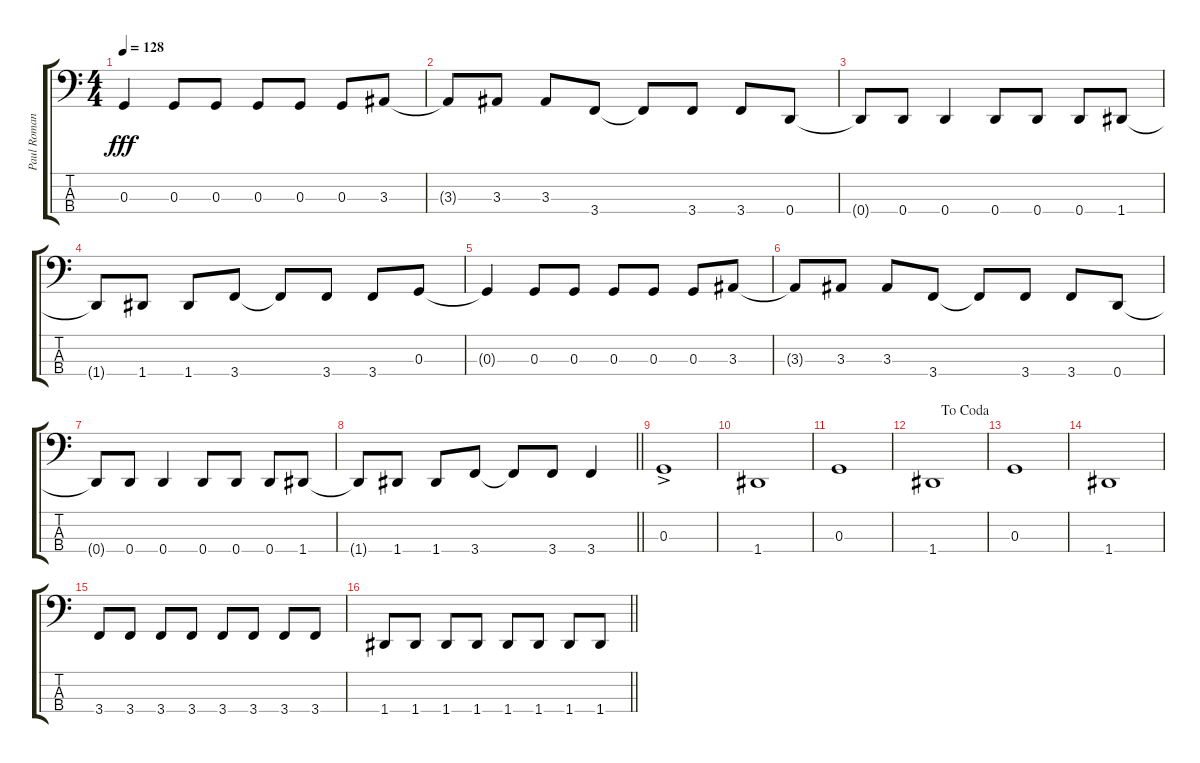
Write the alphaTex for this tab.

\track ("Paul Romanko" "Paul Roman") {instrument electricbasspick}
\staff {score tabs}
\tuning (F2 C2 G1 D1) {hide}
\ts (4 4)
\tempo 128
\clef f4
\ks c
0.3{t}.4{dy fff} 0.3.8 0.3.8 0.3.8 0.3.8 0.3.8 3.3.8 |
3.3{t}.8 3.3.8 3.3.8 3.4.8 3.4{t}.8 3.4.8 3.4.8 0.4.8 |
0.4{t}.8 0.4.8 0.4.4 0.4.8 0.4.8 0.4.8 1.4.8 |
1.4{t}.8 1.4.8 1.4.8 3.4.8 3.4{t}.8 3.4.8 3.4.8 0.3.8 |
0.3{t}.4 0.3.8 0.3.8 0.3.8 0.3.8 0.3.8 3.3.8 |
3.3{t}.8 3.3.8 3.3.8 3.4.8 3.4{t}.8 3.4.8 3.4.8 0.4.8 |
0.4{t}.8 0.4.8 0.4.4 0.4.8 0.4.8 0.4.8 1.4.8 |
\barLineRight lightlight
1.4{t}.8 1.4.8 1.4.8 3.4.8 3.4{t}.8 3.4.8 3.4.4 |
0.3{ac}.1 |
1.4.1 |
0.3.1 |
\jump dacoda
1.4.1 |
0.3.1 |
1.4.1 |
3.4.8 3.4.8 3.4.8 3.4.8 3.4.8 3.4.8 3.4.8 3.4.8 |
\barLineRight lightlight
1.4.8 1.4.8 1.4.8 1.4.8 1.4.8 1.4.8 1.4.8 1.4.8
